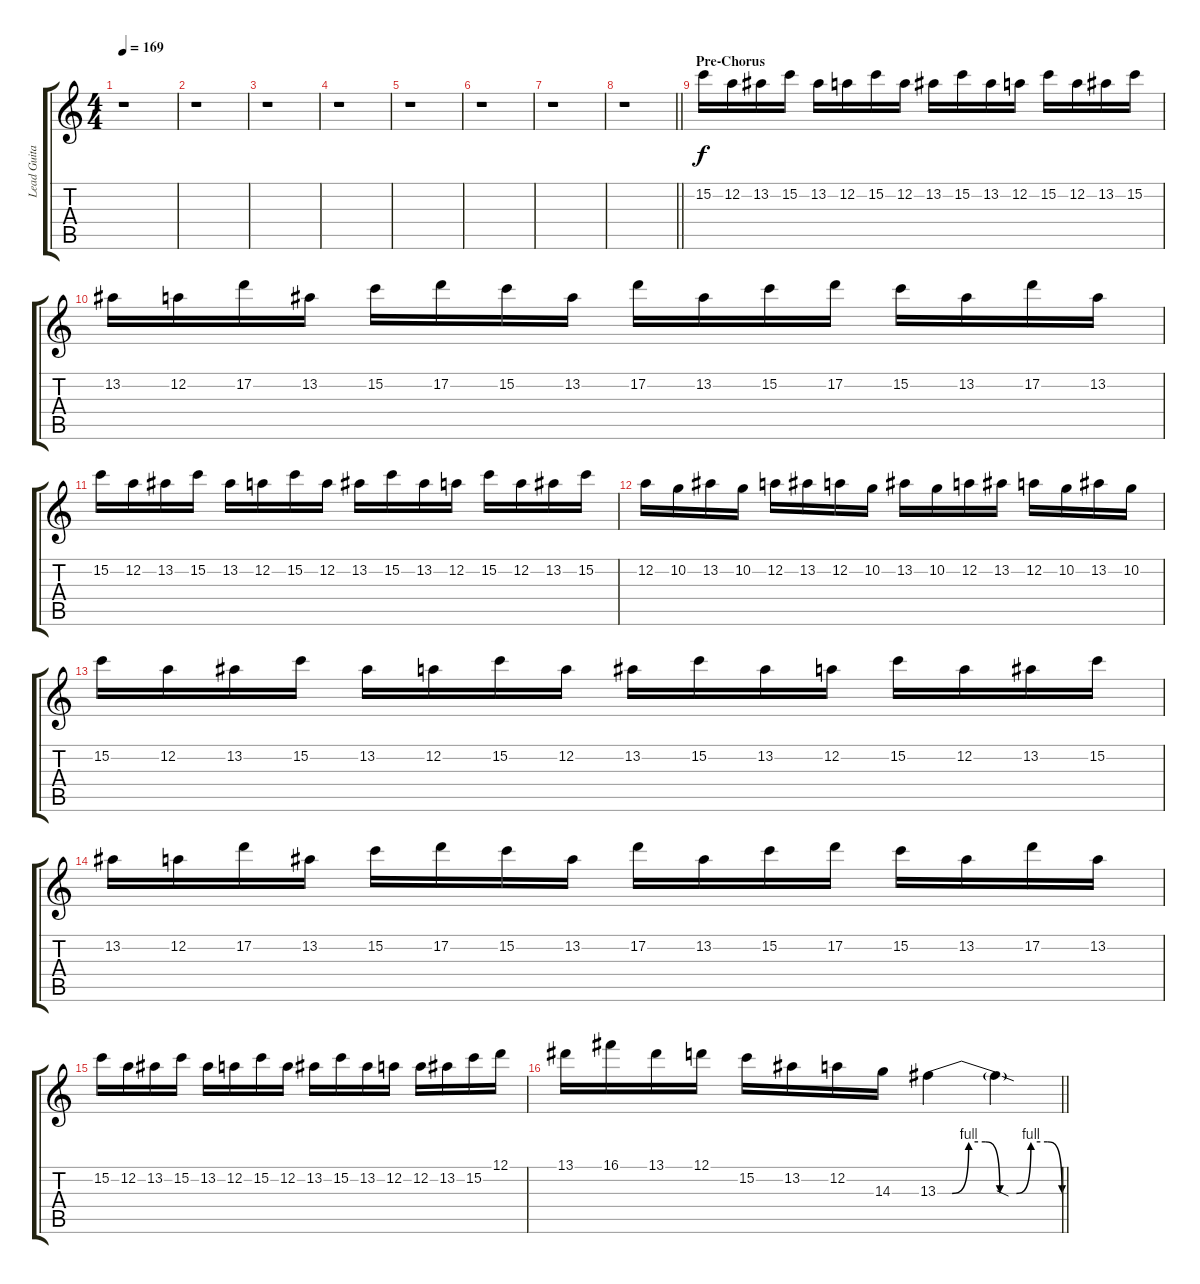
\track ("Lead Guitar 2" "Lead Guita") {instrument overdrivenguitar}
\staff {score tabs}
\tuning (D4 A3 F3 C3 G2 D2) {hide}
\ts (4 4)
\tempo 169
\clef g2
\ks c
r.1{dy f} |
r.1 |
r.1 |
r.1 |
r.1 |
r.1 |
r.1 |
\barLineRight lightlight
r.1 |
\section ("" "Pre-Chorus")
15.2.16 12.2.16 13.2.16 15.2.16 13.2.16 12.2.16 15.2.16 12.2.16 13.2.16 15.2.16 13.2.16 12.2.16 15.2.16 12.2.16 13.2.16 15.2.16 |
13.2.16 12.2.16 17.2.16 13.2.16 15.2.16 17.2.16 15.2.16 13.2.16 17.2.16 13.2.16 15.2.16 17.2.16 15.2.16 13.2.16 17.2.16 13.2.16 |
15.2.16 12.2.16 13.2.16 15.2.16 13.2.16 12.2.16 15.2.16 12.2.16 13.2.16 15.2.16 13.2.16 12.2.16 15.2.16 12.2.16 13.2.16 15.2.16 |
12.2.16 10.2.16 13.2.16 10.2.16 12.2.16 13.2.16 12.2.16 10.2.16 13.2.16 10.2.16 12.2.16 13.2.16 12.2.16 10.2.16 13.2.16 10.2.16 |
15.2.16 12.2.16 13.2.16 15.2.16 13.2.16 12.2.16 15.2.16 12.2.16 13.2.16 15.2.16 13.2.16 12.2.16 15.2.16 12.2.16 13.2.16 15.2.16 |
13.2.16 12.2.16 17.2.16 13.2.16 15.2.16 17.2.16 15.2.16 13.2.16 17.2.16 13.2.16 15.2.16 17.2.16 15.2.16 13.2.16 17.2.16 13.2.16 |
15.2.16 12.2.16 13.2.16 15.2.16 13.2.16 12.2.16 15.2.16 12.2.16 13.2.16 15.2.16 13.2.16 12.2.16 12.2.16 13.2.16 15.2.16 12.1.16 |
\barLineRight lightlight
13.1.16 16.1.16 13.1.16 12.1.16 15.2.16 13.2.16 12.2.16 14.3.16 13.3{be (custom 0 0 7 0 15 4 23 4 30 0 38 0 45 4 53 4 60 0)}.4 13.3{sod t}.4
